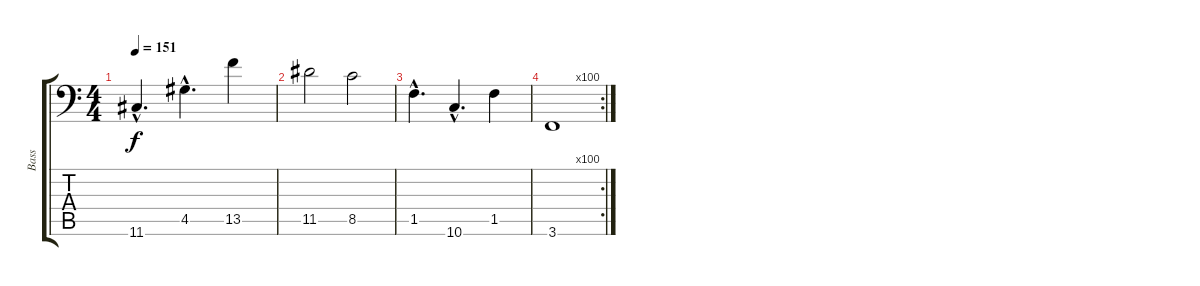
\track ("Bass" "Bass") {instrument electricbassfinger}
\staff {score tabs}
\tuning (B3 Gb3 D3 A2 E2 D1) {hide}
\ts (4 4)
\tempo 151
\clef f4
\ks c
11.6{hac}.4{d dy f} 4.5{hac}.4{d} 13.5.4 |
11.5.2 8.5.2 |
1.5{hac}.4{d} 10.6{hac}.4{d} 1.5.4 |
\rc 100
3.6.1
